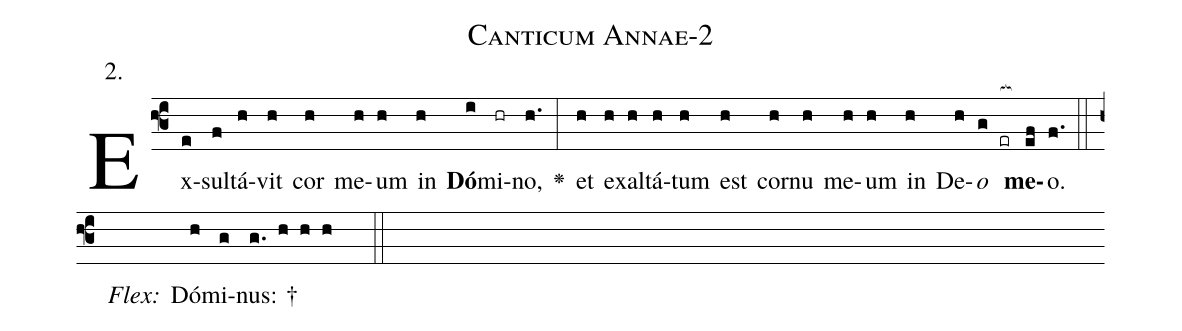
name: Canticum Annae-2;
annotation: 2.;
%%
(f3)Ex(e)sul(f)tá(h)vit(h) cor(h) me(h)um(h) in(h) <b>Dó</b>(i)mi(hr)no,(h.) <v>\greheightstar</v>(:) et(h) e(h)xal(h)tá(h)tum(h) est(h) cor(h)nu(h) me(h)um(h) in(h) De(h)<i>o</i>(g er[ocb:1{]) <b>me</b>(ef[ocb:0}])o.(f.) (::)
<i>Flex:</i>()  Dó(h)mi(g)nus: †(g. h h h  ::)

%E(h) u(h) o(h) u(g) a(ef) e.(f.) (::)
